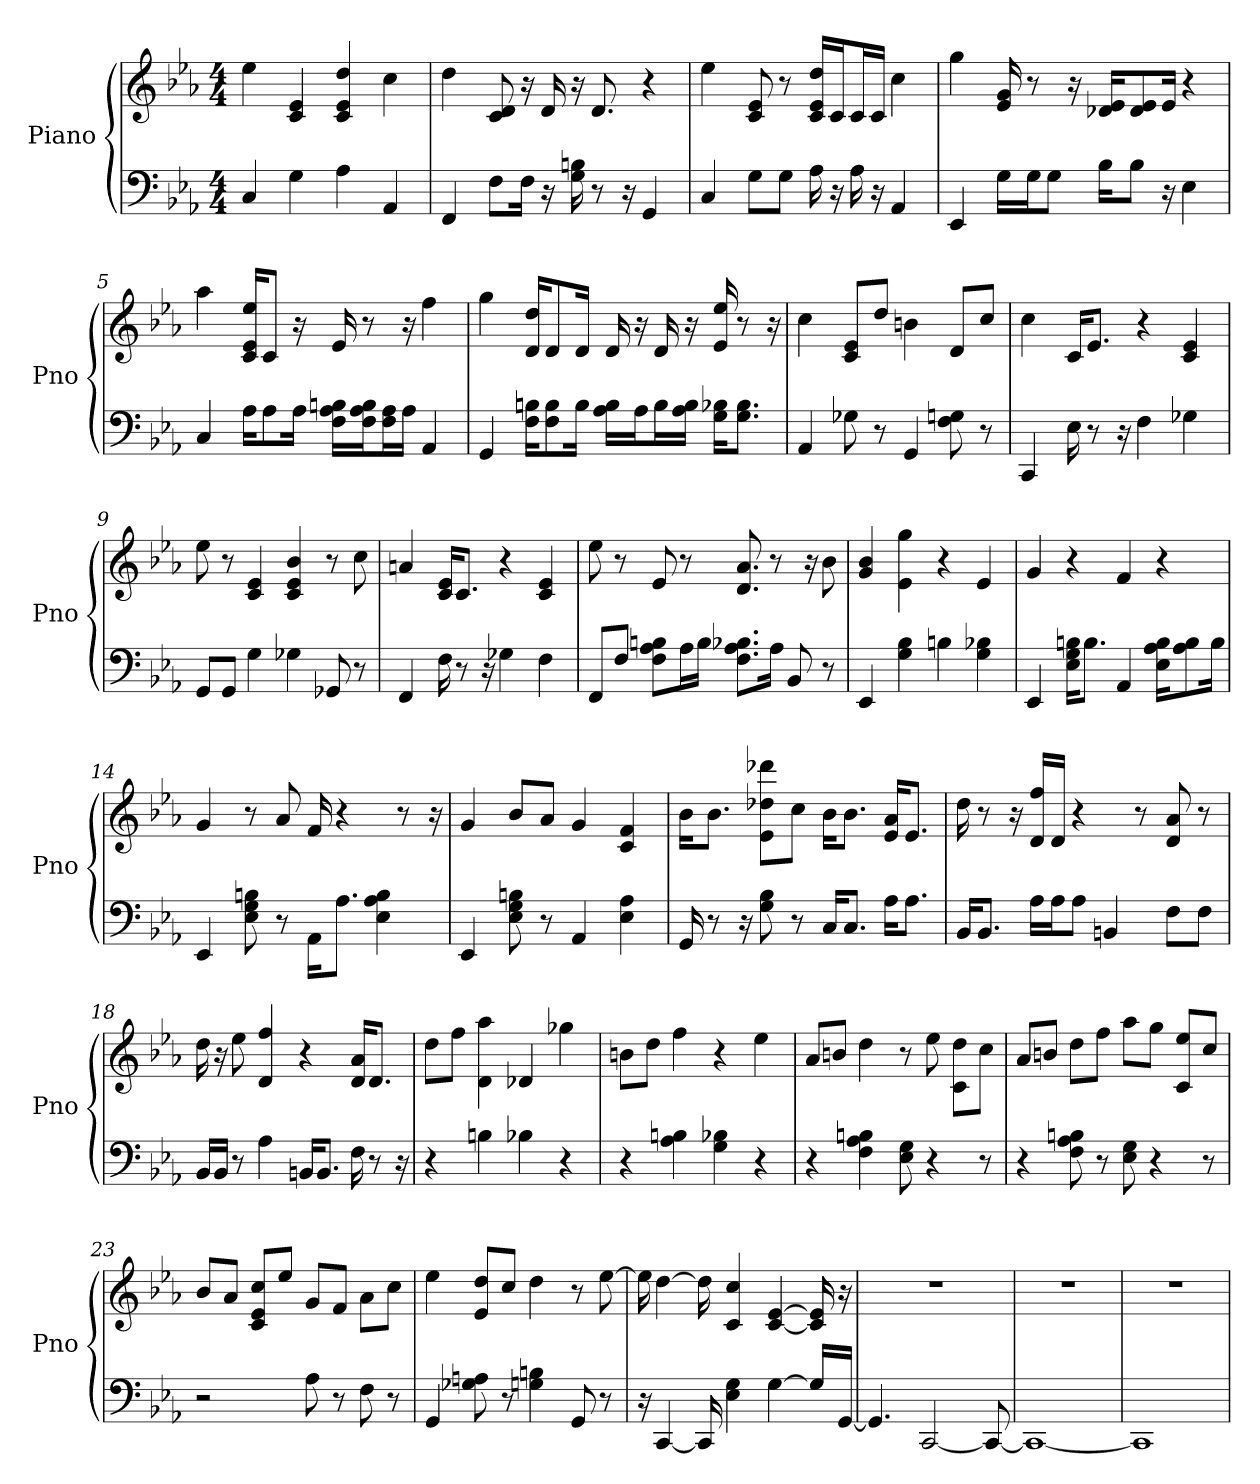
**kern	**kern
*part1	*part1
*staff2	*staff1
*I"Piano	*
*I'Pno	*
*clefF4	*clefG2
*k[b-e-a-]	*k[b-e-a-]
*E-:	*E-:
*M4/4	*M4/4
*MM90	*MM90
=1	=1
4C	4ee-
4G	4c 4e-
4A-	4e- 4dd 4c
4AA-	4cc
=2	=2
4FF	4dd
8F\L	8d 8c
16F\Jk	16r
16r	16d
16B 16G	16r
8r	8.d
16r	.
4GG	4r
=3	=3
4C	4ee-
8G\L	8e- 8c
8G\J	8r
16A-	16dd/ 16e-/ 16c/LL
16r	16c/J
16A-	16c/L
16r	16c/JJ
4AA-	4cc
=4	=4
4EE-	4gg
16G\LL	16e- 16g
16G\J	8r
8G\J	.
.	16r
16B-\KL	16e-/ 16d-/KL
8B-\J	8e-/ 8d-/
16r	16e-/Jk
4E-	4r
=5	=5
4C	4aa-
16A-\KL	16ee-/ 16c/ 16e-/KL
8A-\	8c/J
16A-\Jk	16r
16A-\ 16F\ 16B\LL	16e-
16A-\ 16F\ 16B\J	8r
16A-\ 16F\L	.
16A-\JJ	16r
4AA-	4ff
=6	=6
4GG	4gg
16F\ 16B\KL	16d/ 16dd/KL
8B\ 8F\	8d/
16B\Jk	16d/Jk
16A-\ 16B\LL	16d
16A-\J	16r
16B\L	16d
16B\ 16A-\JJ	16r
16B-\ 16G\KL	16e- 16ee-
8.G\ 8.B-\J	8r
.	16r
=7	=7
4AA-	4cc
8G-	8c/ 8e-/L
8r	8dd/J
4GG	4b
8F 8G	8d/L
8r	8cc/J
=8	=8
4CC	4cc
16E-	16c/KL
8r	8.e-/J
16r	.
4F	4r
4G-	4c 4e-
=9	=9
8GG/L	8ee-
8GG/J	8r
4G	4c 4e-
4G-	4b- 4e- 4c
8GG-	8r
8r	8cc
=10	=10
4FF	4a
16F	16e-/ 16c/KL
8r	8.c/J
16r	.
4G-	4r
4F	4e- 4c
=11	=11
8FF/L	8ee-
8F/J	8r
8A-\ 8B\ 8F\L	8e-
16A-\L	8r
16B\JJ	.
8.A-\ 8.F\ 8.B-\L	8.a- 8.d
16A-\Jk	8r
8BB-	.
.	16r
8r	8b-
=12	=12
4EE-	4g 4b-
4B- 4G	4gg 4e-
4B	4r
4B- 4G	4e-
=13	=13
4EE-	4g
16E-\ 16B\ 16G\KL	4r
8.B\J	.
4AA-	4f
16A-\ 16B\ 16E-\KL	4r
8B\ 8A-\	.
16B\Jk	.
=14	=14
4EE-	4g
8B 8G 8E-	8r
8r	8a-
16AA-\KL	16f
8.A-\J	4r
4E- 4A- 4B	.
.	8r
.	16r
=15	=15
4EE-	4g
8G 8E- 8B	8b-/L
8r	8a-/J
4AA-	4g
4A- 4E-	4f 4c
=16	=16
16GG	16b-\KL
8r	8.b-\J
16r	.
8G 8B-	8ddd-\ 8dd-\ 8e-\L
8r	8cc\J
16C/KL	16b-\KL
8.C/J	8.b-\J
16A-\KL	16a-/ 16e-/KL
8.A-\J	8.e-/J
=17	=17
16BB-/KL	16dd
8.BB-/J	8r
.	16r
16A-\LL	16ff/ 16d/LL
16A-\J	16d/JJ
8A-\J	4r
4BB	.
.	8r
8F\L	8a- 8d
8F\J	8r
=18	=18
16BB-/LL	16dd
16BB-/JJ	16r
8r	8ee-
4A-	4ff 4d
16BB/KL	4r
8.BB/J	.
16F	16a-/ 16d/KL
8r	8.d/J
16r	.
=19	=19
4r	8dd\L
.	8ff\J
4B	4d 4aa-
4B-	4d-
4r	4gg-
=20	=20
4r	8b\L
.	8dd\J
4A- 4B	4ff
4B- 4G	4r
4r	4ee-
=21	=21
4r	8a-/L
.	8b/J
4A- 4B 4F	4dd
8G 8E-	8r
4r	8ee-
.	8dd\ 8c\L
8r	8cc\J
=22	=22
4r	8a-/L
.	8b/J
8B 8F 8A-	8dd\L
8r	8ff\J
8G 8E-	8aa-\L
4r	8gg\J
.	8c/ 8ee-/L
8r	8cc/J
=23	=23
2r	8b-/L
.	8a-/J
.	8c/ 8cc/ 8e-/L
.	8ee-/J
8A-	8g/L
8r	8f/J
8F	8a-\L
8r	8cc\J
=24	=24
4GG	4ee-
8A 8G-	8e-/ 8dd/L
8r	8cc/J
4G 4B	4dd
8GG	8r
8r	[8ee-
=25	=25
16r	16ee-]
[4CC	[4dd
16CC]	16dd]
4G 4E-	4cc 4c
[4G	[4c [4e-
16G/LL]	16c] 16e-]
[16GG/JJ	16r
=26	=26
4.GG]	1r
[2CC	.
8CC_	.
=27	=27
1CC_	1r
=28	=28
1CC]	1r
=	=
*-	*-
